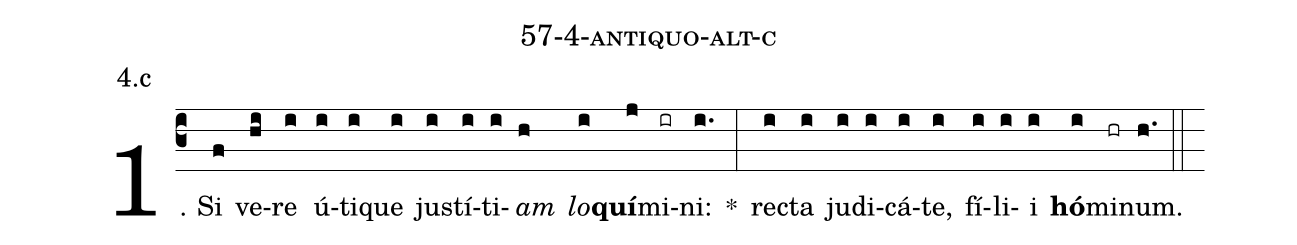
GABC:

name: 57-4-antiquo-alt-c;
annotation: 4.c;
%%
(c3)1. Si(f) ve(hi)re(i) ú(i)ti(i)que(i) jus(i)tí(i)ti(i)<i>am</i>(h) <i>lo</i>(i)<b>quí</b>(j)mi(ir)ni:(i.) *(:) rec(i)ta(i) ju(i)di(i)cá(i)te,(i) fí(i)li(i)i(i) <b>hó</b>(i)mi(hr)num.(h.) (::)
